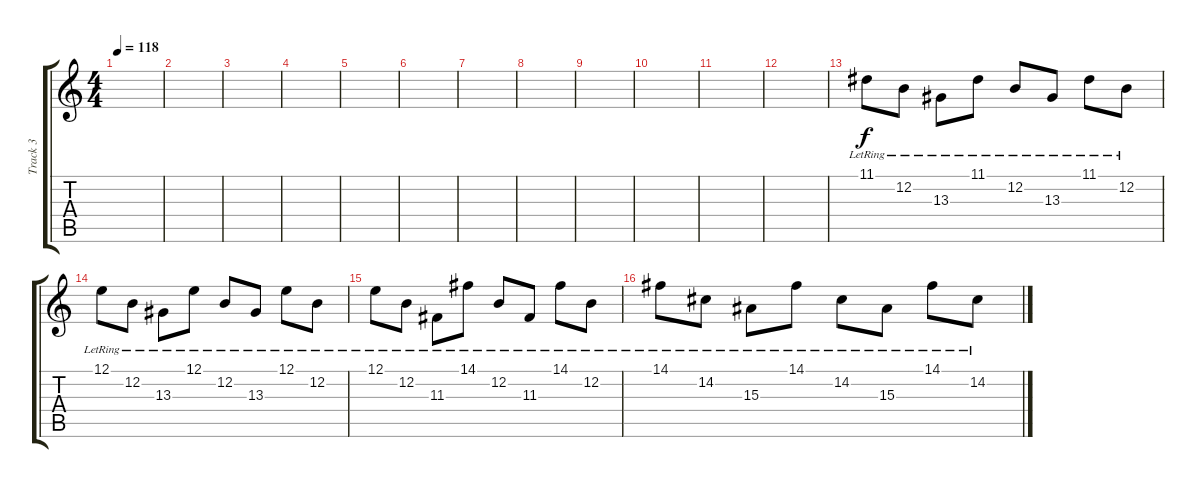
\track ("Track 3" "Track 3") {instrument musicbox}
\staff {score tabs}
\tuning (E4 B3 G3 D3 A2 E2) {hide}
\ts (4 4)
\tempo 118
\clef g2
\ks c
|
|
|
|
|
|
|
|
|
|
|
|
11.1{lr}.8 12.2{lr}.8 13.3{lr}.8 11.1{lr}.8 12.2{lr}.8 13.3{lr}.8 11.1{lr}.8 12.2{lr}.8 |
12.1{lr}.8 12.2{lr}.8 13.3{lr}.8 12.1{lr}.8 12.2{lr}.8 13.3{lr}.8 12.1{lr}.8 12.2{lr}.8 |
12.1{lr}.8 12.2{lr}.8 11.3{lr}.8 14.1{lr}.8 12.2{lr}.8 11.3{lr}.8 14.1{lr}.8 12.2{lr}.8 |
14.1{lr}.8 14.2{lr}.8 15.3{lr}.8 14.1{lr}.8 14.2{lr}.8 15.3{lr}.8 14.1{lr}.8 14.2{lr}.8
